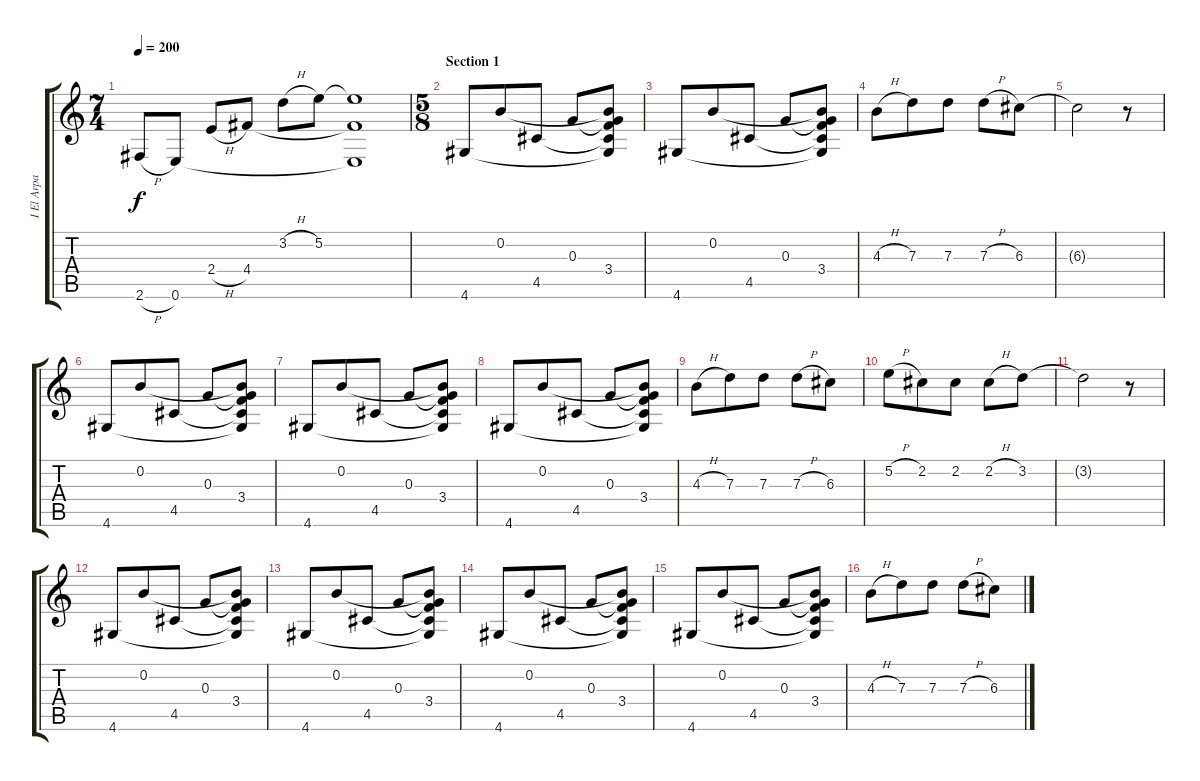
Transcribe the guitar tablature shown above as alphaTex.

\track ("I El Arpa Del Guerrero" "I El Arpa ") {instrument acousticguitarnylon}
\staff {score tabs}
\tuning (E4 B3 G3 D3 A2 E2) {hide}
\ts (7 4)
\tempo 200
\clef g2
\ks c
2.6{h}.8{dy f instrument acousticguitarnylon} 0.6.8 2.4{h}.8 4.4.8 3.2{h}.8 5.2.8 (5.2{t} 4.4{t} 0.6{t}).1 |
\ts (5 8)
\section ("" "Section 1")
4.6.8 0.2.8 4.5.8 0.3.8 (0.2{t} 0.3{t} 3.4 4.5{t} 4.6{t}).8 |
4.6.8 0.2.8 4.5.8 0.3.8 (0.2{t} 0.3{t} 3.4 4.5{t} 4.6{t}).8 |
4.3{h}.8 7.3.8 7.3.8 7.3{h}.8 6.3.8 |
6.3{t}.2 r.8 |
4.6.8 0.2.8 4.5.8 0.3.8 (0.2{t} 0.3{t} 3.4 4.5{t} 4.6{t}).8 |
4.6.8 0.2.8 4.5.8 0.3.8 (0.2{t} 0.3{t} 3.4 4.5{t} 4.6{t}).8 |
4.6.8 0.2.8 4.5.8 0.3.8 (0.2{t} 0.3{t} 3.4 4.5{t} 4.6{t}).8 |
4.3{h}.8 7.3.8 7.3.8 7.3{h}.8 6.3.8 |
5.2{h}.8 2.2.8 2.2.8 2.2{h}.8 3.2.8 |
3.2{t}.2 r.8 |
4.6.8 0.2.8 4.5.8 0.3.8 (0.2{t} 0.3{t} 3.4 4.5{t} 4.6{t}).8 |
4.6.8 0.2.8 4.5.8 0.3.8 (0.2{t} 0.3{t} 3.4 4.5{t} 4.6{t}).8 |
4.6.8 0.2.8 4.5.8 0.3.8 (0.2{t} 0.3{t} 3.4 4.5{t} 4.6{t}).8 |
4.6.8 0.2.8 4.5.8 0.3.8 (0.2{t} 0.3{t} 3.4 4.5{t} 4.6{t}).8 |
4.3{h}.8 7.3.8 7.3.8 7.3{h}.8 6.3.8
